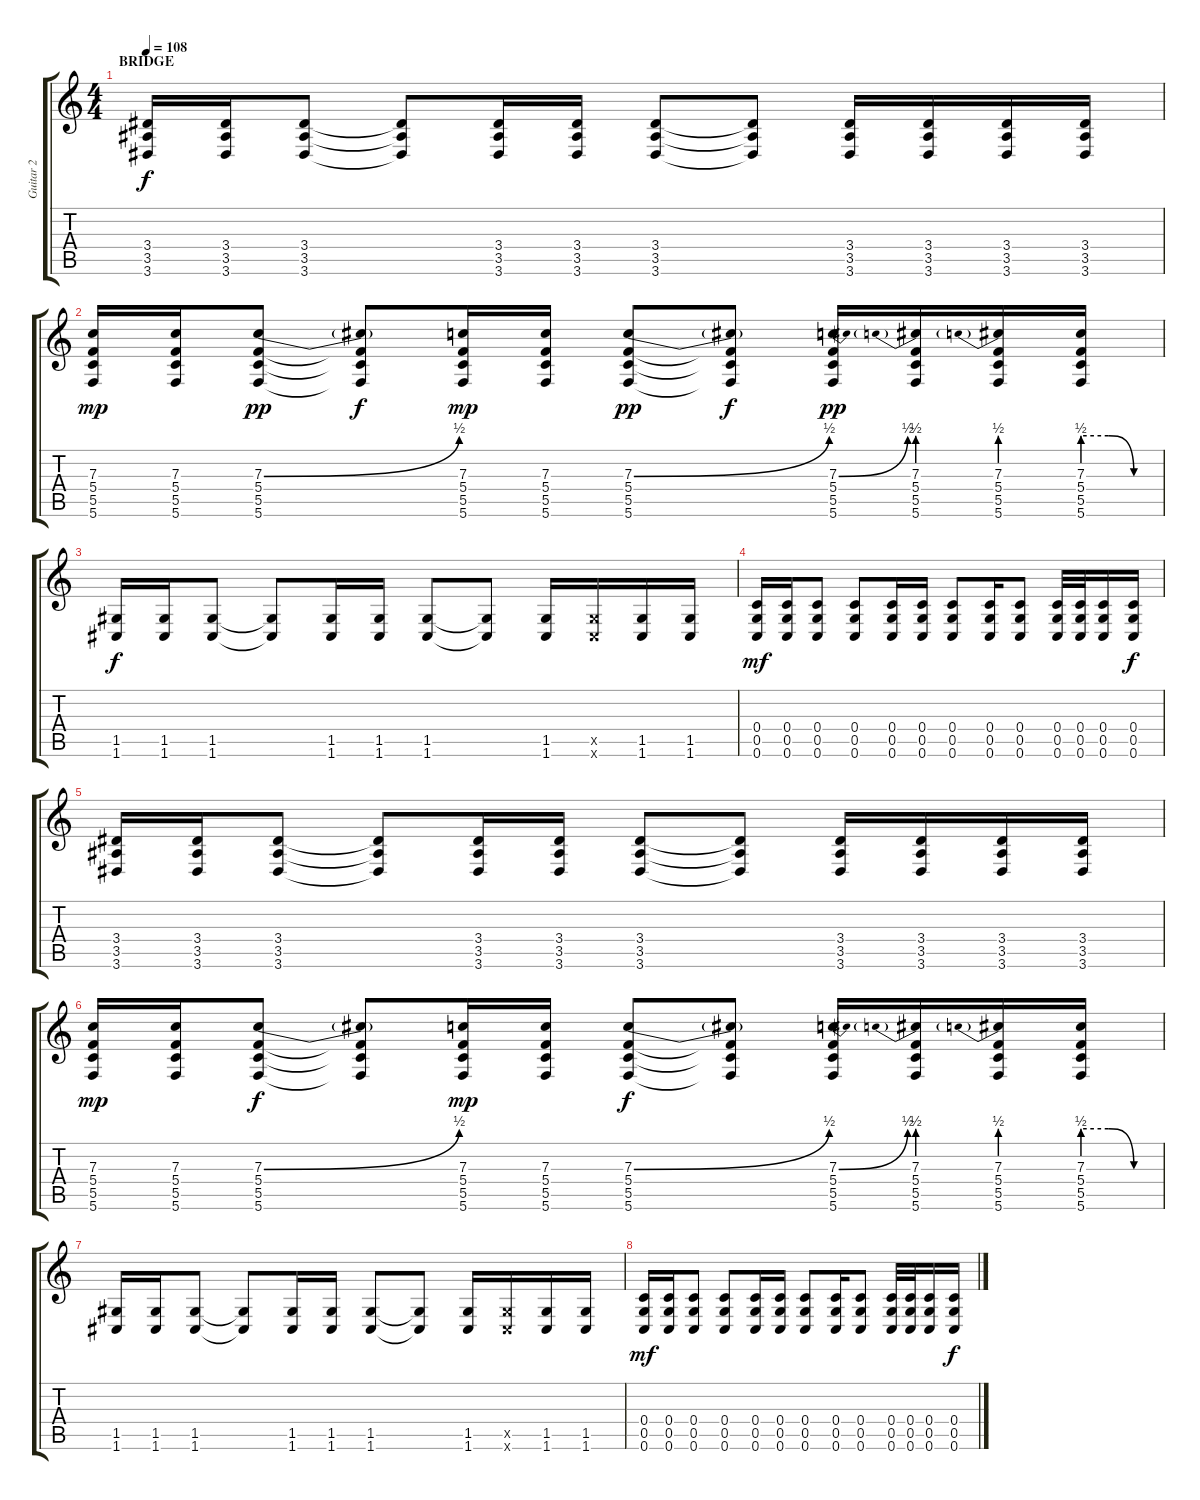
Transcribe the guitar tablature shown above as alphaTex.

\track ("Guitar 2" "Guitar 2") {instrument distortionguitar}
\staff {score tabs}
\tuning (D4 A3 F3 C3 G2 C2) {hide}
\ts (4 4)
\section ("" "BRIDGE")
\tempo 108
\clef g2
\ks c
(3.4 3.5 3.6).16{dy f} (3.4 3.5 3.6).16 (3.4 3.5 3.6).8 (3.4{t} 3.5{t} 3.6{t}).8 (3.4 3.5 3.6).16 (3.4 3.5 3.6).16 (3.4 3.5 3.6).8 (3.4{t} 3.5{t} 3.6{t}).8 (3.4 3.5 3.6).16 (3.4 3.5 3.6).16 (3.4 3.5 3.6).16 (3.4 3.5 3.6).16 |
(7.3 5.4 5.5 5.6).16{dy mp} (7.3 5.4 5.5 5.6).16 (7.3{be (bend 0 0 60 2)} 5.4 5.5 5.6).8{dy pp} (7.3{t} 5.4{t} 5.5{t} 5.6{t}).8{dy f} (7.3 5.4 5.5 5.6).16{dy mp} (7.3 5.4 5.5 5.6).16 (7.3{be (bend 0 0 60 2)} 5.4 5.5 5.6).8{dy pp} (7.3{t} 5.4{t} 5.5{t} 5.6{t}).8{dy f} (7.3{be (bend 0 0 60 2)} 5.4 5.5 5.6).16{dy pp} (7.3{be (prebend 0 2 60 2)} 5.4 5.5 5.6).16 (7.3{be (prebend 0 2 60 2)} 5.4 5.5 5.6).16 (7.3{be (custom 0 2 20 2 40 0 60 0)} 5.4 5.5 5.6).16 |
(1.5 1.6).16{dy f} (1.5 1.6).16 (1.5 1.6).8 (1.5{t} 1.6{t}).8 (1.5 1.6).16 (1.5 1.6).16 (1.5 1.6).8 (1.5{t} 1.6{t}).8 (1.5 1.6).16 (1.5{x} 1.6{x}).16 (1.5 1.6).16 (1.5 1.6).16 |
(0.4 0.5 0.6).16{dy mf} (0.4 0.5 0.6).16 (0.4 0.5 0.6).8 (0.4 0.5 0.6).8 (0.4 0.5 0.6).16 (0.4 0.5 0.6).16 (0.4 0.5 0.6).8 (0.4 0.5 0.6).16 (0.4 0.5 0.6).8 (0.4 0.5 0.6).32 (0.4 0.5 0.6).32 (0.4 0.5 0.6).16 (0.4 0.5 0.6).16{dy f} |
(3.4 3.5 3.6).16 (3.4 3.5 3.6).16 (3.4 3.5 3.6).8 (3.4{t} 3.5{t} 3.6{t}).8 (3.4 3.5 3.6).16 (3.4 3.5 3.6).16 (3.4 3.5 3.6).8 (3.4{t} 3.5{t} 3.6{t}).8 (3.4 3.5 3.6).16 (3.4 3.5 3.6).16 (3.4 3.5 3.6).16 (3.4 3.5 3.6).16 |
(7.3 5.4 5.5 5.6).16{dy mp} (7.3 5.4 5.5 5.6).16 (7.3{be (bend 0 0 60 2)} 5.4 5.5 5.6).8{dy f} (7.3{t} 5.4{t} 5.5{t} 5.6{t}).8 (7.3 5.4 5.5 5.6).16{dy mp} (7.3 5.4 5.5 5.6).16 (7.3{be (bend 0 0 60 2)} 5.4 5.5 5.6).8{dy f} (7.3{t} 5.4{t} 5.5{t} 5.6{t}).8 (7.3{be (bend 0 0 60 2)} 5.4 5.5 5.6).16 (7.3{be (prebend 0 2 60 2)} 5.4 5.5 5.6).16 (7.3{be (prebend 0 2 60 2)} 5.4 5.5 5.6).16 (7.3{be (custom 0 2 20 2 40 0 60 0)} 5.4 5.5 5.6).16 |
(1.5 1.6).16 (1.5 1.6).16 (1.5 1.6).8 (1.5{t} 1.6{t}).8 (1.5 1.6).16 (1.5 1.6).16 (1.5 1.6).8 (1.5{t} 1.6{t}).8 (1.5 1.6).16 (1.5{x} 1.6{x}).16 (1.5 1.6).16 (1.5 1.6).16 |
(0.4 0.5 0.6).16{dy mf} (0.4 0.5 0.6).16 (0.4 0.5 0.6).8 (0.4 0.5 0.6).8 (0.4 0.5 0.6).16 (0.4 0.5 0.6).16 (0.4 0.5 0.6).8 (0.4 0.5 0.6).16 (0.4 0.5 0.6).8 (0.4 0.5 0.6).32 (0.4 0.5 0.6).32 (0.4 0.5 0.6).16 (0.4 0.5 0.6).16{dy f}
